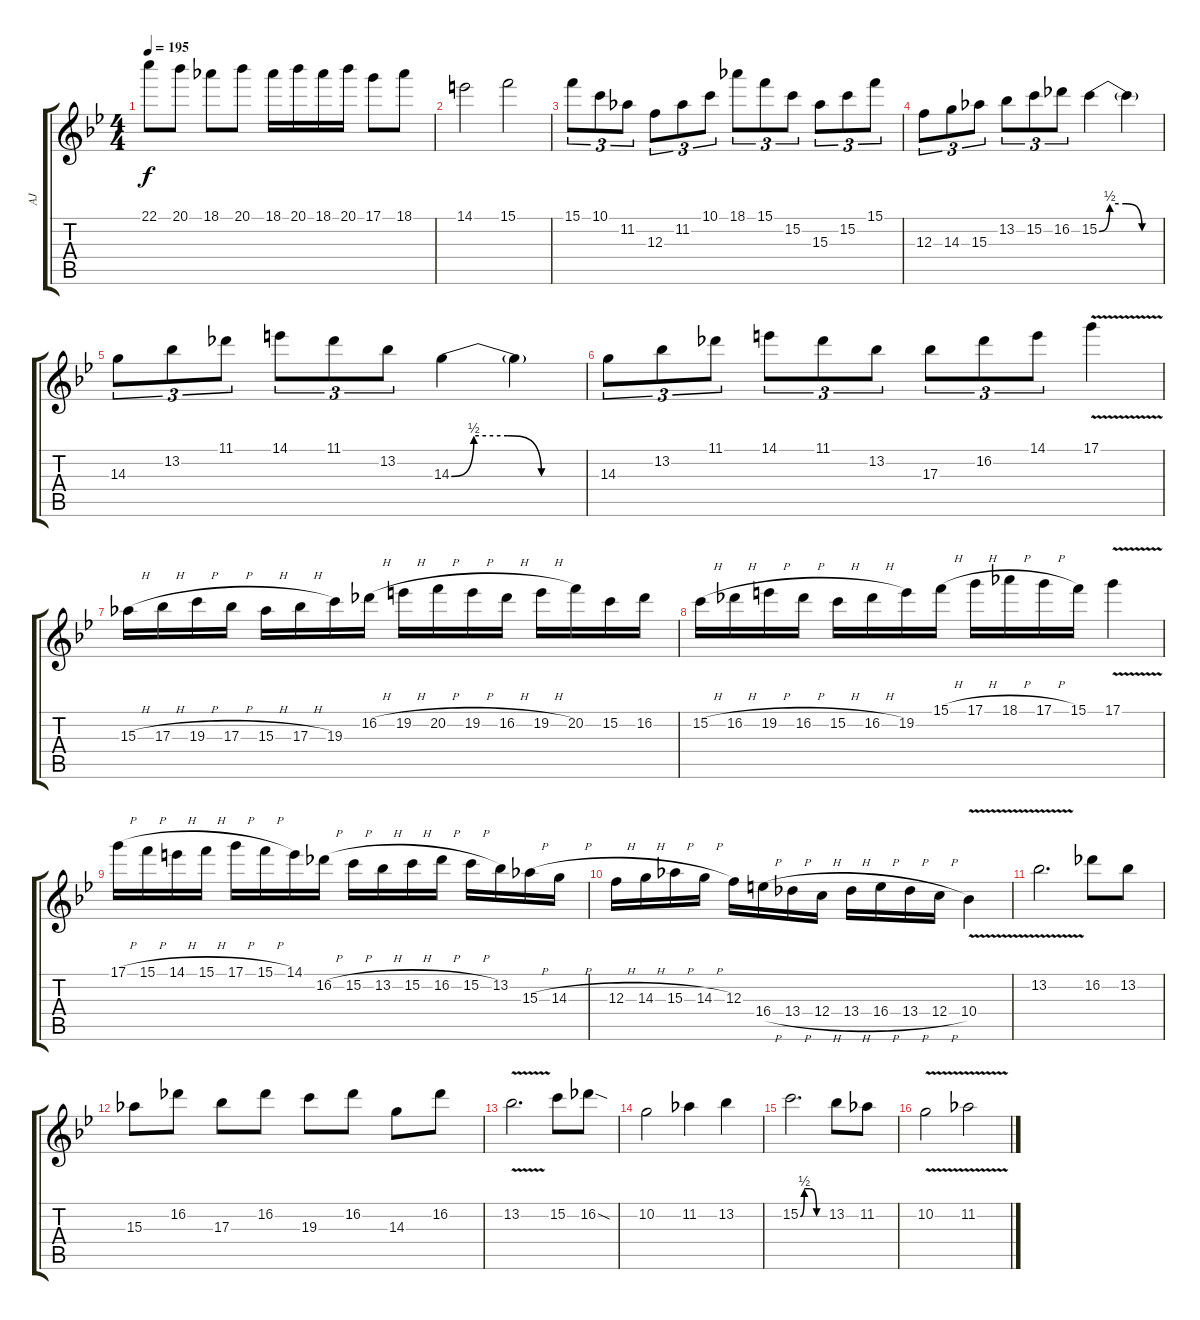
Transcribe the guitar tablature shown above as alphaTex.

\track ("AJ" "AJ") {instrument overdrivenguitar}
\staff {score tabs}
\tuning (D4 A3 F3 C3 G2 C2) {hide}
\ts (4 4)
\tempo 195
\clef g2
\ks bb
22.1.8{dy f} 20.1.8 18.1.8 20.1.8 18.1.16 20.1.16 18.1.16 20.1.16 17.1.8 18.1.8 |
14.1.2 15.1.2 |
15.1.8{tu (3 2)} 10.1.8{tu (3 2)} 11.2.8{tu (3 2)} 12.3.8{tu (3 2)} 11.2.8{tu (3 2)} 10.1.8{tu (3 2)} 18.1.8{tu (3 2)} 15.1.8{tu (3 2)} 15.2.8{tu (3 2)} 15.3.8{tu (3 2)} 15.2.8{tu (3 2)} 15.1.8{tu (3 2)} |
12.3.8{tu (3 2)} 14.3.8{tu (3 2)} 15.3.8{tu (3 2)} 13.2.8{tu (3 2)} 15.2.8{tu (3 2)} 16.2.8{tu (3 2)} 15.2{be (custom 0 0 10 2 25 2 40 0 60 0)}.4 15.2{t}.4 |
14.3.8{tu (3 2)} 13.2.8{tu (3 2)} 11.1.8{tu (3 2)} 14.1.8{tu (3 2)} 11.1.8{tu (3 2)} 13.2.8{tu (3 2)} 14.3{be (custom 0 0 10 2 25 2 40 0 60 0)}.4 14.3{t}.4 |
14.3.8{tu (3 2)} 13.2.8{tu (3 2)} 11.1.8{tu (3 2)} 14.1.8{tu (3 2)} 11.1.8{tu (3 2)} 13.2.8{tu (3 2)} 17.3.8{tu (3 2)} 16.2.8{tu (3 2)} 14.1.8{tu (3 2)} 17.1{v}.4 |
15.3{h}.16 17.3{h}.16 19.3{h}.16 17.3{h}.16 15.3{h}.16 17.3{h}.16 19.3.16 16.2{h}.16 19.2{h}.16 20.2{h}.16 19.2{h}.16 16.2{h}.16 19.2{h}.16 20.2.16 15.2.16 16.2.16 |
15.2{h}.16 16.2{h}.16 19.2{h}.16 16.2{h}.16 15.2{h}.16 16.2{h}.16 19.2.16 15.1{h}.16 17.1{h}.16 18.1{h}.16 17.1{h}.16 15.1.16 17.1{v}.4 |
17.1{h}.16 15.1{h}.16 14.1{h}.16 15.1{h}.16 17.1{h}.16 15.1{h}.16 14.1.16 16.2{h}.16 15.2{h}.16 13.2{h}.16 15.2{h}.16 16.2{h}.16 15.2{h}.16 13.2.16 15.3{h}.16 14.3{h}.16 |
12.3{h}.16 14.3{h}.16 15.3{h}.16 14.3{h}.16 12.3.16 16.4{h}.16 13.4{h}.16 12.4{h}.16 13.4{h}.16 16.4{h}.16 13.4{h}.16 12.4{h}.16 10.4{v}.4 |
13.2{v}.2{d} 16.2.8 13.2.8 |
15.3.8 16.2.8 17.3.8 16.2.8 19.3.8 16.2.8 14.3.8 16.2.8 |
13.2{v}.2{d} 15.2.8 16.2{sod}.8 |
10.2.2 11.2.4 13.2.4 |
15.2{be (custom 0 0 10 2 25 2 40 0 60 0)}.2{d} 13.2.8 11.2.8 |
10.2{v}.2 11.2{v}.2
